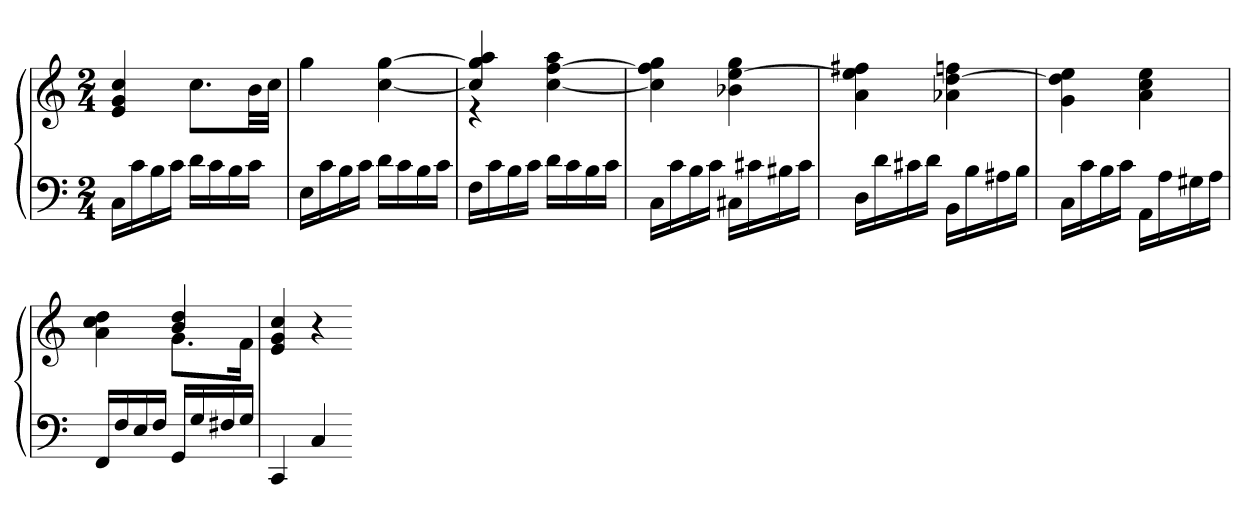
**kern	**kern
*part1	*part1
*staff2	*staff1
*M2/4	*M2/4
=	=
16CLL	4e 4g 4cc
16c	.
16B	.
16cJJ	.
16dLL	8.ccL
16c	.
16B	.
16cJJ	32bLL
.	32ccJJJ
=	=
16ELL	4gg
16c	.
16B	.
16cJJ	.
16dLL	[4cc [4gg
16c	.
16B	.
16cJJ	.
=	=
*	*^
16FLL	4cc] 4gg] 4aa	4r
16c	.	.
16B	.	.
16cJJ	.	.
16dLL	[4cc [4ff 4aa	4ryy
16c	.	.
16B	.	.
16cJJ	.	.
*	*v	*v
=	=
16CLL	4cc] 4ff] 4gg
16c	.
16B	.
16cJJ	.
16C#XLL	4b-X [4ee 4gg
16c#X	.
16B#X	.
16c#JJ	.
=	=
16DLL	4a 4ee] 4ff#X
16d	.
16c#X	.
16dJJ	.
16BBLL	4a-X [4dd 4ffn
16B	.
16A#X	.
16BJJ	.
=	=
16CLL	4g 4dd] 4ee
16c	.
16B	.
16cJJ	.
16AALL	4a 4cc 4ee
16A	.
16G#X	.
16AJJ	.
=	=
*	*^
16FFLL	4a 4cc 4dd	4ryy
16F	.	.
16E	.	.
16FJJ	.	.
16GGLL	4b 4dd	8.gL
16G	.	.
16F#X	.	.
16GJJ	.	16fJk
*	*v	*v
=	=
4CC	4e 4g 4cc
4C	4r
=-	=-
*-	*-
